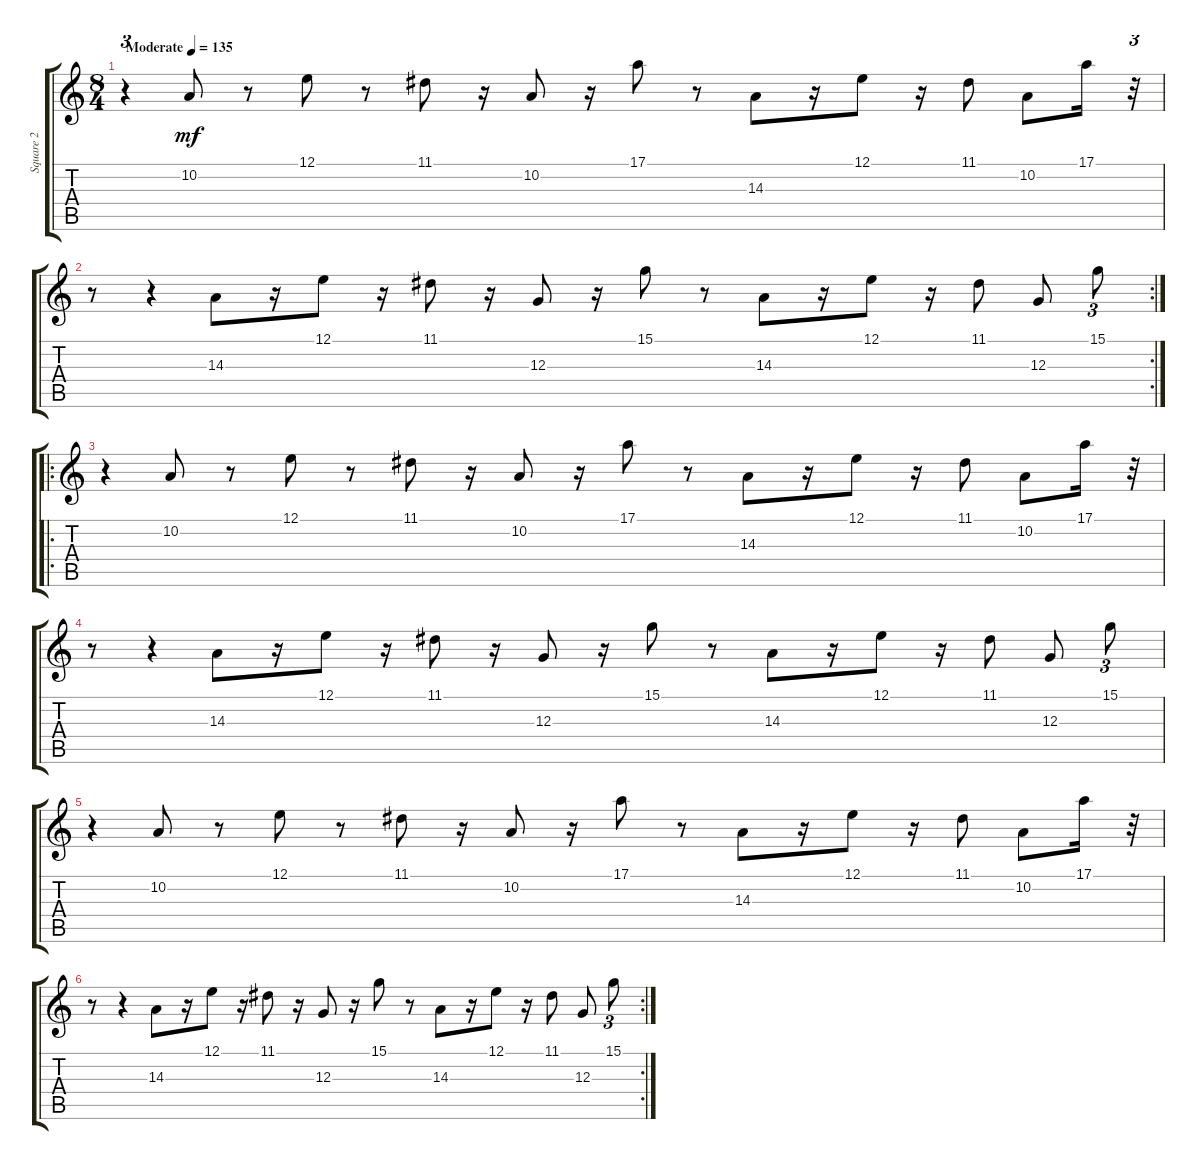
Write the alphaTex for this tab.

\track ("Square 2" "Square 2") {instrument lead1square}
\staff {score tabs}
\tuning (E4 B3 G3 D3 A2 E2) {hide}
\ts (8 4)
\tempo (135 "Moderate")
\clef g2
\ks c
r.4{tu (3 2) dy mf instrument lead1square} 10.2.8 r.8 12.1.8 r.8 11.1.8 r.16 10.2.8 r.16 17.1.8 r.8 14.3.8 r.16 12.1.8 r.16 11.1.8 10.2.8 17.1.16 r.32{tu (3 2)} |
\rc 2
r.8 r.4{tu (3 2)} 14.3.8 r.16 12.1.8 r.16 11.1.8 r.16 12.3.8 r.16 15.1.8 r.8 14.3.8 r.16 12.1.8 r.16 11.1.8 12.3.8 15.1.8{tu (3 2)} |
\ro
r.4{tu (3 2)} 10.2.8 r.8 12.1.8 r.8 11.1.8 r.16 10.2.8 r.16 17.1.8 r.8 14.3.8 r.16 12.1.8 r.16 11.1.8 10.2.8 17.1.16 r.32{tu (3 2)} |
r.8 r.4{tu (3 2)} 14.3.8 r.16 12.1.8 r.16 11.1.8 r.16 12.3.8 r.16 15.1.8 r.8 14.3.8 r.16 12.1.8 r.16 11.1.8 12.3.8 15.1.8{tu (3 2)} |
r.4{tu (3 2)} 10.2.8 r.8 12.1.8 r.8 11.1.8 r.16 10.2.8 r.16 17.1.8 r.8 14.3.8 r.16 12.1.8 r.16 11.1.8 10.2.8 17.1.16 r.32{tu (3 2)} |
\rc 2
r.8 r.4{tu (3 2)} 14.3.8 r.16 12.1.8 r.16 11.1.8 r.16 12.3.8 r.16 15.1.8 r.8 14.3.8 r.16 12.1.8 r.16 11.1.8 12.3.8 15.1.8{tu (3 2)}
